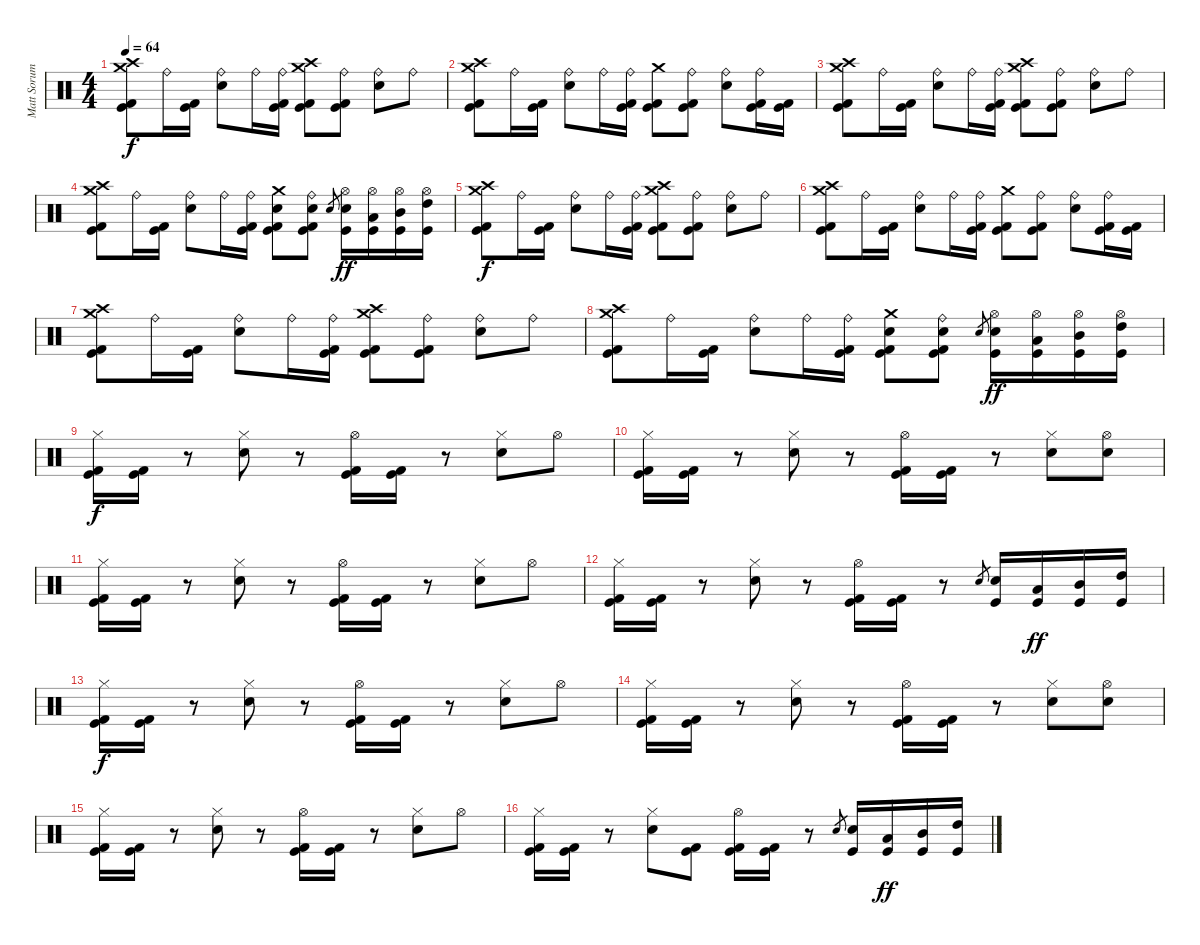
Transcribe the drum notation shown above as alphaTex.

\track ("Matt Sorum" "Matt Sorum") {instrument percussion}
\staff {score}
\articulation defaults
\ts (4 4)
\tempo 64
\clef neutral
\ks c
("Crash medium (hit)" "Crash high (hit)" "Kick (hit) 2" "Kick (hit)").8{dy f} "Ride (bell)".16 ("Kick (hit) 2" "Kick (hit)").16 ("Ride (bell)" "Electric Snare (hit)").8 "Ride (bell)".16 ("Ride (bell)" "Kick (hit) 2" "Kick (hit)").16 ("Crash medium (hit)" "Crash high (hit)" "Kick (hit) 2" "Kick (hit)").8 ("Ride (bell)" "Kick (hit) 2" "Kick (hit)").8 ("Ride (bell)" "Electric Snare (hit)").8 "Ride (bell)".8 |
("Crash medium (hit)" "Crash high (hit)" "Kick (hit) 2" "Kick (hit)").8 "Ride (bell)".16 ("Kick (hit) 2" "Kick (hit)").16 ("Ride (bell)" "Electric Snare (hit)").8 "Ride (bell)".16 ("Ride (bell)" "Kick (hit) 2" "Kick (hit)").16 ("Crash medium (hit)" "Kick (hit) 2" "Kick (hit)").8 ("Ride (bell)" "Kick (hit) 2" "Kick (hit)").8 ("Ride (bell)" "Electric Snare (hit)").8 ("Ride (bell)" "Kick (hit) 2" "Kick (hit)").16 ("Kick (hit) 2" "Kick (hit)").16 |
("Crash medium (hit)" "Crash high (hit)" "Kick (hit) 2" "Kick (hit)").8 "Ride (bell)".16 ("Kick (hit) 2" "Kick (hit)").16 ("Ride (bell)" "Electric Snare (hit)").8 "Ride (bell)".16 ("Ride (bell)" "Kick (hit) 2" "Kick (hit)").16 ("Crash medium (hit)" "Crash high (hit)" "Kick (hit) 2" "Kick (hit)").8 ("Ride (bell)" "Kick (hit) 2" "Kick (hit)").8 ("Ride (bell)" "Electric Snare (hit)").8 "Ride (bell)".8 |
("Crash medium (hit)" "Crash high (hit)" "Kick (hit) 2" "Kick (hit)").8 "Ride (bell)".16 ("Kick (hit) 2" "Kick (hit)").16 ("Ride (bell)" "Electric Snare (hit)").8 "Ride (bell)".16 ("Ride (bell)" "Kick (hit) 2" "Kick (hit)").16 ("Crash medium (hit)" "Electric Snare (hit)" "Kick (hit) 2" "Kick (hit)").8 ("Ride (bell)" "Electric Snare (hit)" "Kick (hit) 2" "Kick (hit)").8 "Electric Snare (hit)".8{gr} ("Hi-Hat (open)" "Electric Snare (hit)" "Kick (hit)").16{dy ff} ("Hi-Hat (open)" "Low Tom (hit)" "Kick (hit)").16 ("Hi-Hat (open)" "Mid Tom (hit)" "Kick (hit)").16 ("Hi-Hat (open)" "High Tom (hit)" "Kick (hit)").16 |
("Crash medium (hit)" "Crash high (hit)" "Kick (hit) 2" "Kick (hit)").8{dy f} "Ride (bell)".16 ("Kick (hit) 2" "Kick (hit)").16 ("Ride (bell)" "Electric Snare (hit)").8 "Ride (bell)".16 ("Ride (bell)" "Kick (hit) 2" "Kick (hit)").16 ("Crash medium (hit)" "Crash high (hit)" "Kick (hit) 2" "Kick (hit)").8 ("Ride (bell)" "Kick (hit) 2" "Kick (hit)").8 ("Ride (bell)" "Electric Snare (hit)").8 "Ride (bell)".8 |
("Crash medium (hit)" "Crash high (hit)" "Kick (hit) 2" "Kick (hit)").8 "Ride (bell)".16 ("Kick (hit) 2" "Kick (hit)").16 ("Ride (bell)" "Electric Snare (hit)").8 "Ride (bell)".16 ("Ride (bell)" "Kick (hit) 2" "Kick (hit)").16 ("Crash medium (hit)" "Kick (hit) 2" "Kick (hit)").8 ("Ride (bell)" "Kick (hit) 2" "Kick (hit)").8 ("Ride (bell)" "Electric Snare (hit)").8 ("Ride (bell)" "Kick (hit) 2" "Kick (hit)").16 ("Kick (hit) 2" "Kick (hit)").16 |
("Crash medium (hit)" "Crash high (hit)" "Kick (hit) 2" "Kick (hit)").8 "Ride (bell)".16 ("Kick (hit) 2" "Kick (hit)").16 ("Ride (bell)" "Electric Snare (hit)").8 "Ride (bell)".16 ("Ride (bell)" "Kick (hit) 2" "Kick (hit)").16 ("Crash medium (hit)" "Crash high (hit)" "Kick (hit) 2" "Kick (hit)").8 ("Ride (bell)" "Kick (hit) 2" "Kick (hit)").8 ("Ride (bell)" "Electric Snare (hit)").8 "Ride (bell)".8 |
("Crash medium (hit)" "Crash high (hit)" "Kick (hit) 2" "Kick (hit)").8 "Ride (bell)".16 ("Kick (hit) 2" "Kick (hit)").16 ("Ride (bell)" "Electric Snare (hit)").8 "Ride (bell)".16 ("Ride (bell)" "Kick (hit) 2" "Kick (hit)").16 ("Crash medium (hit)" "Electric Snare (hit)" "Kick (hit) 2" "Kick (hit)").8 ("Ride (bell)" "Electric Snare (hit)" "Kick (hit) 2" "Kick (hit)").8 "Electric Snare (hit)".8{gr} ("Hi-Hat (open)" "Electric Snare (hit)" "Kick (hit)").16{dy ff} ("Hi-Hat (open)" "Low Tom (hit)" "Kick (hit)").16 ("Hi-Hat (open)" "Mid Tom (hit)" "Kick (hit)").16 ("Hi-Hat (open)" "High Tom (hit)" "Kick (hit)").16 |
("Hi-Hat (closed)" "Kick (hit) 2" "Kick (hit)").16{dy f} ("Kick (hit) 2" "Kick (hit)").16 r.8 ("Hi-Hat (closed)" "Electric Snare (hit)").8 r.8 ("Hi-Hat (open)" "Kick (hit) 2" "Kick (hit)").16 ("Kick (hit) 2" "Kick (hit)").16 r.8 ("Hi-Hat (closed)" "Electric Snare (hit)").8 "Hi-Hat (open)".8 |
("Hi-Hat (closed)" "Kick (hit) 2" "Kick (hit)").16 ("Kick (hit) 2" "Kick (hit)").16 r.8 ("Hi-Hat (closed)" "Electric Snare (hit)").8 r.8 ("Hi-Hat (open)" "Kick (hit) 2" "Kick (hit)").16 ("Kick (hit) 2" "Kick (hit)").16 r.8 ("Hi-Hat (closed)" "Electric Snare (hit)").8 ("Hi-Hat (open)" "Electric Snare (hit)").8 |
("Hi-Hat (closed)" "Kick (hit) 2" "Kick (hit)").16 ("Kick (hit) 2" "Kick (hit)").16 r.8 ("Hi-Hat (closed)" "Electric Snare (hit)").8 r.8 ("Hi-Hat (open)" "Kick (hit) 2" "Kick (hit)").16 ("Kick (hit) 2" "Kick (hit)").16 r.8 ("Hi-Hat (closed)" "Electric Snare (hit)").8 "Hi-Hat (open)".8 |
("Hi-Hat (closed)" "Kick (hit) 2" "Kick (hit)").16 ("Kick (hit) 2" "Kick (hit)").16 r.8 ("Hi-Hat (closed)" "Electric Snare (hit)").8 r.8 ("Hi-Hat (open)" "Kick (hit) 2" "Kick (hit)").16 ("Kick (hit) 2" "Kick (hit)").16 r.8 "Electric Snare (hit)".8{gr} ("Electric Snare (hit)" "Kick (hit)").16 ("Low Tom (hit)" "Kick (hit)").16{dy ff} ("Mid Tom (hit)" "Kick (hit)").16 ("High Tom (hit)" "Kick (hit)").16 |
("Hi-Hat (closed)" "Kick (hit) 2" "Kick (hit)").16{dy f} ("Kick (hit) 2" "Kick (hit)").16 r.8 ("Hi-Hat (closed)" "Electric Snare (hit)").8 r.8 ("Hi-Hat (open)" "Kick (hit) 2" "Kick (hit)").16 ("Kick (hit) 2" "Kick (hit)").16 r.8 ("Hi-Hat (closed)" "Electric Snare (hit)").8 "Hi-Hat (open)".8 |
("Hi-Hat (closed)" "Kick (hit) 2" "Kick (hit)").16 ("Kick (hit) 2" "Kick (hit)").16 r.8 ("Hi-Hat (closed)" "Electric Snare (hit)").8 r.8 ("Hi-Hat (open)" "Kick (hit) 2" "Kick (hit)").16 ("Kick (hit) 2" "Kick (hit)").16 r.8 ("Hi-Hat (closed)" "Electric Snare (hit)").8 ("Hi-Hat (open)" "Electric Snare (hit)").8 |
("Hi-Hat (closed)" "Kick (hit) 2" "Kick (hit)").16 ("Kick (hit) 2" "Kick (hit)").16 r.8 ("Hi-Hat (closed)" "Electric Snare (hit)").8 r.8 ("Hi-Hat (open)" "Kick (hit) 2" "Kick (hit)").16 ("Kick (hit) 2" "Kick (hit)").16 r.8 ("Hi-Hat (closed)" "Electric Snare (hit)").8 "Hi-Hat (open)".8 |
("Hi-Hat (closed)" "Kick (hit) 2" "Kick (hit)").16 ("Kick (hit) 2" "Kick (hit)").16 r.8 ("Hi-Hat (closed)" "Electric Snare (hit)").8 ("Kick (hit) 2" "Kick (hit)").8 ("Hi-Hat (open)" "Kick (hit) 2" "Kick (hit)").16 ("Kick (hit) 2" "Kick (hit)").16 r.8 "Electric Snare (hit)".8{gr} ("Electric Snare (hit)" "Kick (hit)").16 ("Low Tom (hit)" "Kick (hit)").16{dy ff} ("Mid Tom (hit)" "Kick (hit)").16 ("High Tom (hit)" "Kick (hit)").16
